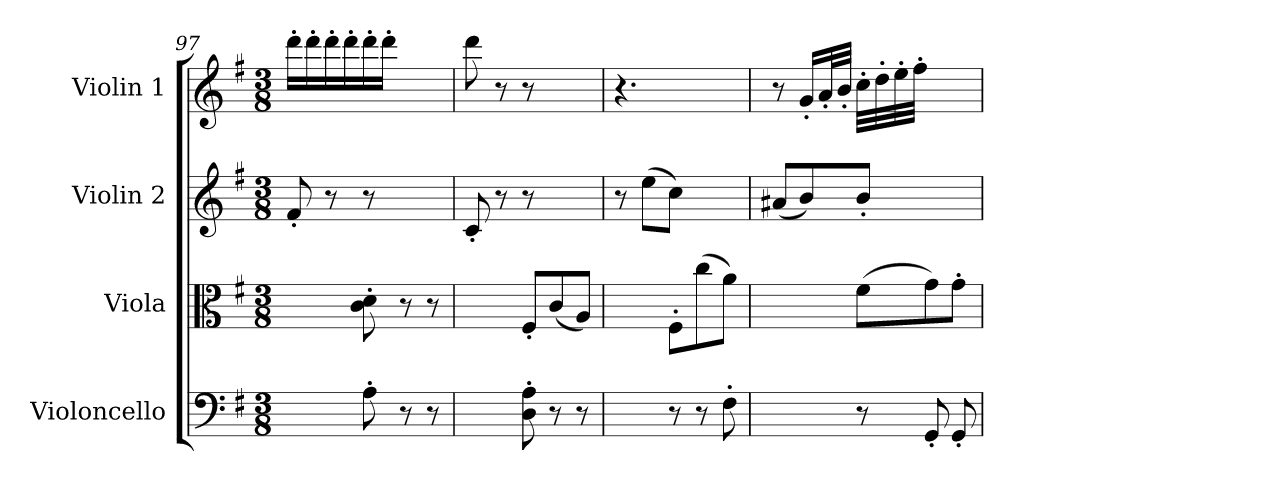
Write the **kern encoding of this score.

**kern	**kern	**kern	**kern
*part4	*part3	*part2	*part1
*staff4	*staff3	*staff2	*staff1
*I"Violoncello	*I"Viola	*I"Violin 2	*I"Violin 1
*I'Vc	*I'Vla	*I'Vln	*I'Vln
*clefF4	*clefC3	*clefG2	*clefG2
*k[f#]	*k[f#]	*k[f#]	*k[f#]
*G:	*G:	*G:	*G:
*M3/8	*M3/8	*M3/8	*M3/8
=97	=97	=97	=97
4ryy	4ryy	8f#'	16ddd'LL
.	.	.	16ddd'
.	.	8r	16ddd'
.	.	.	16ddd'
8A'	8c' 8d'	8r	16ddd'
.	.	.	16ddd'JJ
8r	8r	8ryy	8ryy
8r	8r	8ryy	8ryy
=98	=98	=98	=98
4ryy	4ryy	8c'	8ddd
.	.	8r	8r
8D' 8A'	8F#'L	8r	8r
8r	(8c	8ryy	8ryy
8r	8AJ)	8ryy	8ryy
=99	=99	=99	=99
4ryy	4ryy	8r	4.r
.	.	(8eeL	.
8r	8F#'L	8ccJ)	.
8r	(8cc	8ryy	8ryy
8F#'	8aJ)	8ryy	8ryy
=100	=100	=100	=100
4ryy	4ryy	(8a#XL	8r
.	.	8b)	16g'LL
.	.	.	32a'L
.	.	.	32b'JJJ
8r	(8f#L	8b'J	32cc'LLL
.	.	.	32dd'
.	.	.	32ee'
.	.	.	32ff#'JJJ
8GG'	8g)	8ryy	8ryy
8GG'	8g'J	8ryy	8ryy
=	=	=	=
*-	*-	*-	*-
